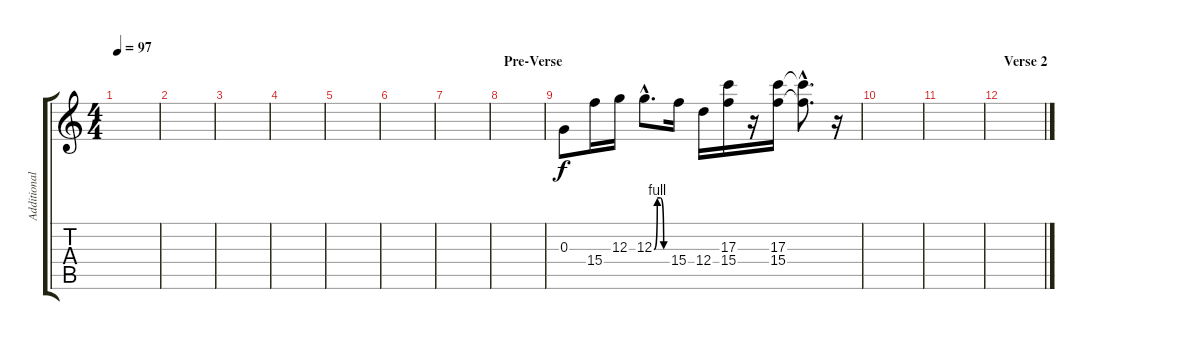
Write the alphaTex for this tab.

\track ("Additional Guitar" "Additional") {instrument distortionguitar}
\staff {score tabs}
\tuning (E4 B3 G3 D3 A2 D2) {hide}
\ts (4 4)
\tempo 97
\clef g2
\ks c
|
|
|
|
|
|
|
\section ("" "Pre-Verse")
|
0.3.8{volume 0} 15.4.16 12.3.16 12.3{be (custom 0 0 15 4 30 4 45 0 60 0) hac}.8{d} 15.4.16 12.4.16 (17.3 15.4).16 r.16 (17.3 15.4).16 (17.3{hac t} 15.4{hac t}).8{d} r.16 |
|
|
\section ("" "Verse 2")
